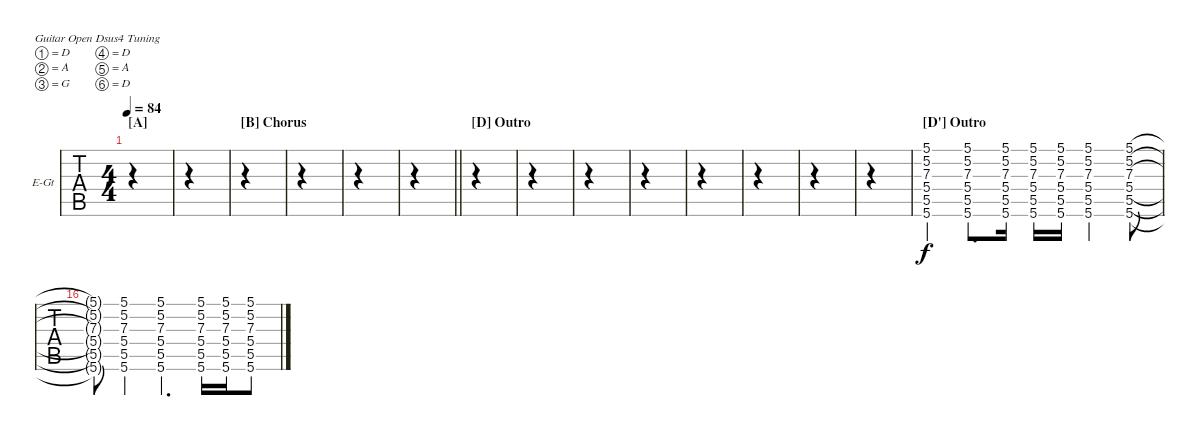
\bracketExtendMode nobrackets
\firstSystemTrackNameOrientation horizontal
\otherSystemsTrackNameOrientation horizontal
\defaultBarNumberDisplay FirstOfSystem
\track ("Electric Guitar" "E-Gt") {instrument distortionguitar}
\staff {tabs}
\tuning (D4 A3 G3 D3 A2 D2)
\ts (4 4)
\section ("A" "")
\tempo 84
\clef g2
\scale
0.333333
\ks d
|
\scale
0.333333 |
\section ("B" "Chorus")
\scale
0.333333 |
\scale
0.333333 |
\scale
0.333333 |
\scale
0.333333
\barLineRight lightlight
|
\section ("D" "Outro")
\scale
0.333333 |
\scale
0.333333 |
\scale
0.333333 |
\scale
0.333333 |
\scale
0.333333 |
\scale
0.333333 |
\scale
0.333333 |
\scale
0.333333 |
\section ("D'" "Outro")
\scale
0.333333 (5.1 5.2 7.3 5.4 5.5 5.6).4 (5.1 5.2 7.3 5.4 5.5 5.6).8{d} (5.1 5.2 7.3 5.4 5.5 5.6).16 (5.1 5.2 7.3 5.4 5.5 5.6).16 (5.1 5.2 7.3 5.4 5.5 5.6).16 (5.1 5.2 7.3 5.4 5.5 5.6).4 (5.1 5.2 7.3 5.4 5.5 5.6).8 |
\scale
0.333333 (5.1{t} 5.2{t} 7.3{t} 5.4{t} 5.5{t} 5.6{t}).8 (5.1 5.2 7.3 5.4 5.5 5.6).4 (5.1 5.2 7.3 5.4 5.5 5.6).4{d} (5.1 5.2 7.3 5.4 5.5 5.6).16 (5.1 5.2 7.3 5.4 5.5 5.6).16 (5.1 5.2 7.3 5.4 5.5 5.6).8
